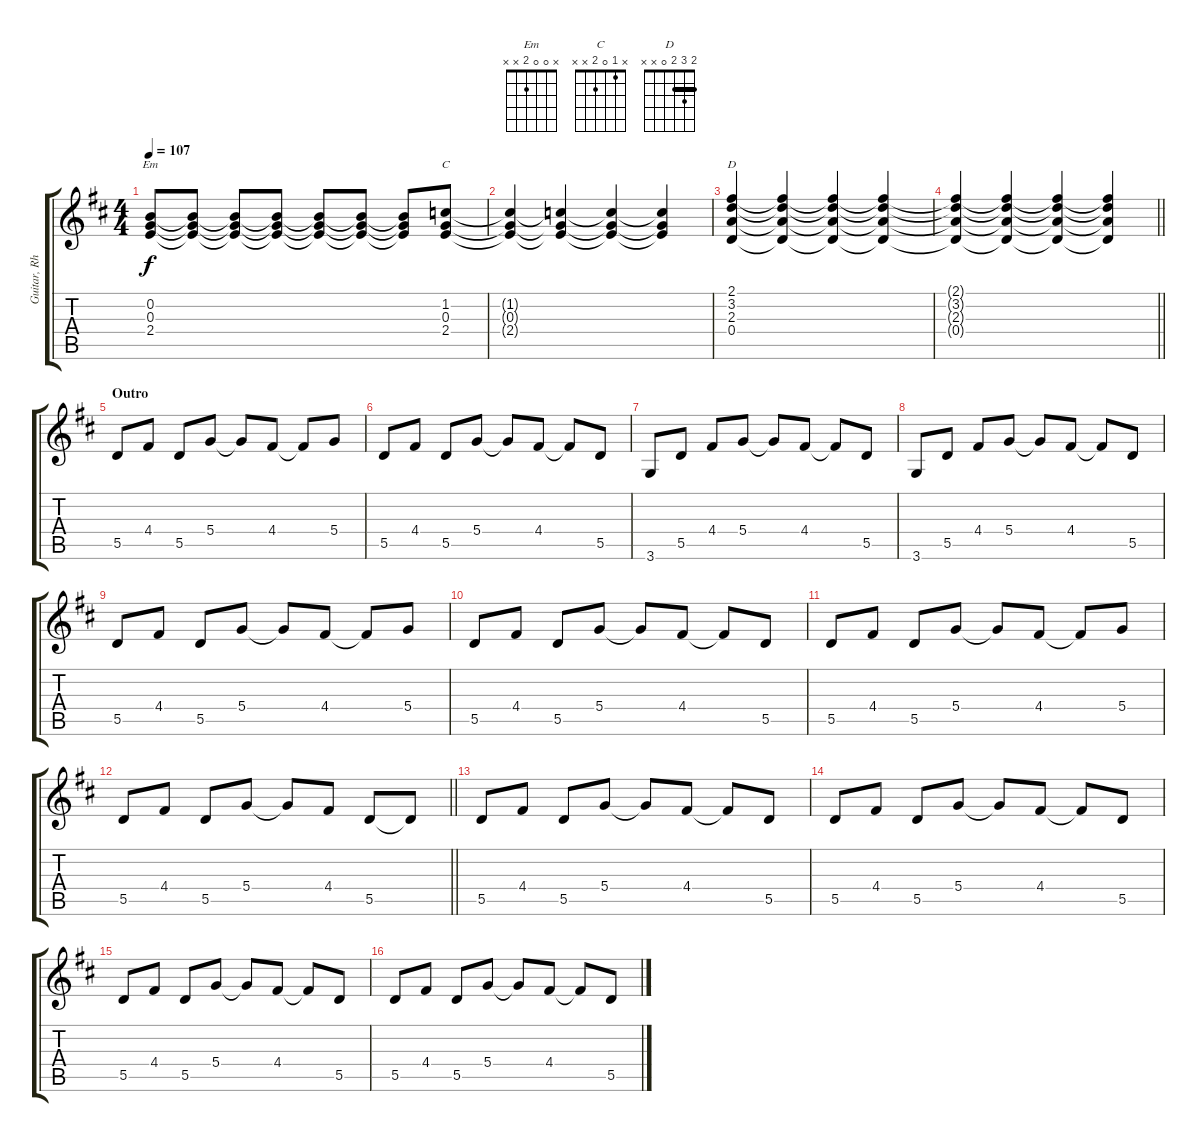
\track ("Guitar, Rhythm" "Guitar, Rh") {solo instrument electricguitarclean}
\staff {score tabs}
\tuning (E4 B3 G3 D3 A2 E2) {hide}
\chord ("Em" x 0 0 2 x x)
\chord ("C" x 1 0 2 x x)
\chord ("D" 2 3 2 0 x x) {barre 2}
\ts (4 4)
\tempo 107
\clef g2
\ks d
(0.2 0.3 2.4).8{ch "Em" dy f} (0.2{t} 0.3{t} 2.4{t}).8 (0.2{t} 0.3{t} 2.4{t}).8 (0.2{t} 0.3{t} 2.4{t}).8 (0.2{t} 0.3{t} 2.4{t}).8 (0.2{t} 0.3{t} 2.4{t}).8 (0.2{t} 0.3{t} 2.4{t}).8 (1.2 0.3 2.4).8{ch "C"} |
(1.2{t} 0.3{t} 2.4{t}).4 (1.2{t} 0.3{t} 2.4{t}).4 (1.2{t} 0.3{t} 2.4{t}).4 (1.2{t} 0.3{t} 2.4{t}).4 |
(2.1 3.2 2.3 0.4).4{ch "D"} (2.1{t} 3.2{t} 2.3{t} 0.4{t}).4 (2.1{t} 3.2{t} 2.3{t} 0.4{t}).4 (2.1{t} 3.2{t} 2.3{t} 0.4{t}).4 |
\barLineRight lightlight
(2.1{t} 3.2{t} 2.3{t} 0.4{t}).4 (2.1{t} 3.2{t} 2.3{t} 0.4{t}).4 (2.1{t} 3.2{t} 2.3{t} 0.4{t}).4 (2.1{t} 3.2{t} 2.3{t} 0.4{t}).4 |
\section ("" "Outro")
5.5.8 4.4.8 5.5.8 5.4.8 5.4{t}.8 4.4.8 4.4{t}.8 5.4.8 |
5.5.8 4.4.8 5.5.8 5.4.8 5.4{t}.8 4.4.8 4.4{t}.8 5.5.8 |
3.6.8 5.5.8 4.4.8 5.4.8 5.4{t}.8 4.4.8 4.4{t}.8 5.5.8 |
3.6.8 5.5.8 4.4.8 5.4.8 5.4{t}.8 4.4.8 4.4{t}.8 5.5.8 |
5.5.8 4.4.8 5.5.8 5.4.8 5.4{t}.8 4.4.8 4.4{t}.8 5.4.8 |
5.5.8 4.4.8 5.5.8 5.4.8 5.4{t}.8 4.4.8 4.4{t}.8 5.5.8 |
5.5.8 4.4.8 5.5.8 5.4.8 5.4{t}.8 4.4.8 4.4{t}.8 5.4.8 |
\barLineRight lightlight
5.5.8 4.4.8 5.5.8 5.4.8 5.4{t}.8 4.4.8 5.5.8 5.5{t}.8 |
5.5.8 4.4.8 5.5.8 5.4.8 5.4{t}.8 4.4.8 4.4{t}.8 5.5.8 |
5.5.8 4.4.8 5.5.8 5.4.8 5.4{t}.8 4.4.8 4.4{t}.8 5.5.8 |
5.5.8 4.4.8 5.5.8 5.4.8 5.4{t}.8 4.4.8 4.4{t}.8 5.5.8 |
5.5.8 4.4.8 5.5.8 5.4.8 5.4{t}.8 4.4.8 4.4{t}.8 5.5.8
